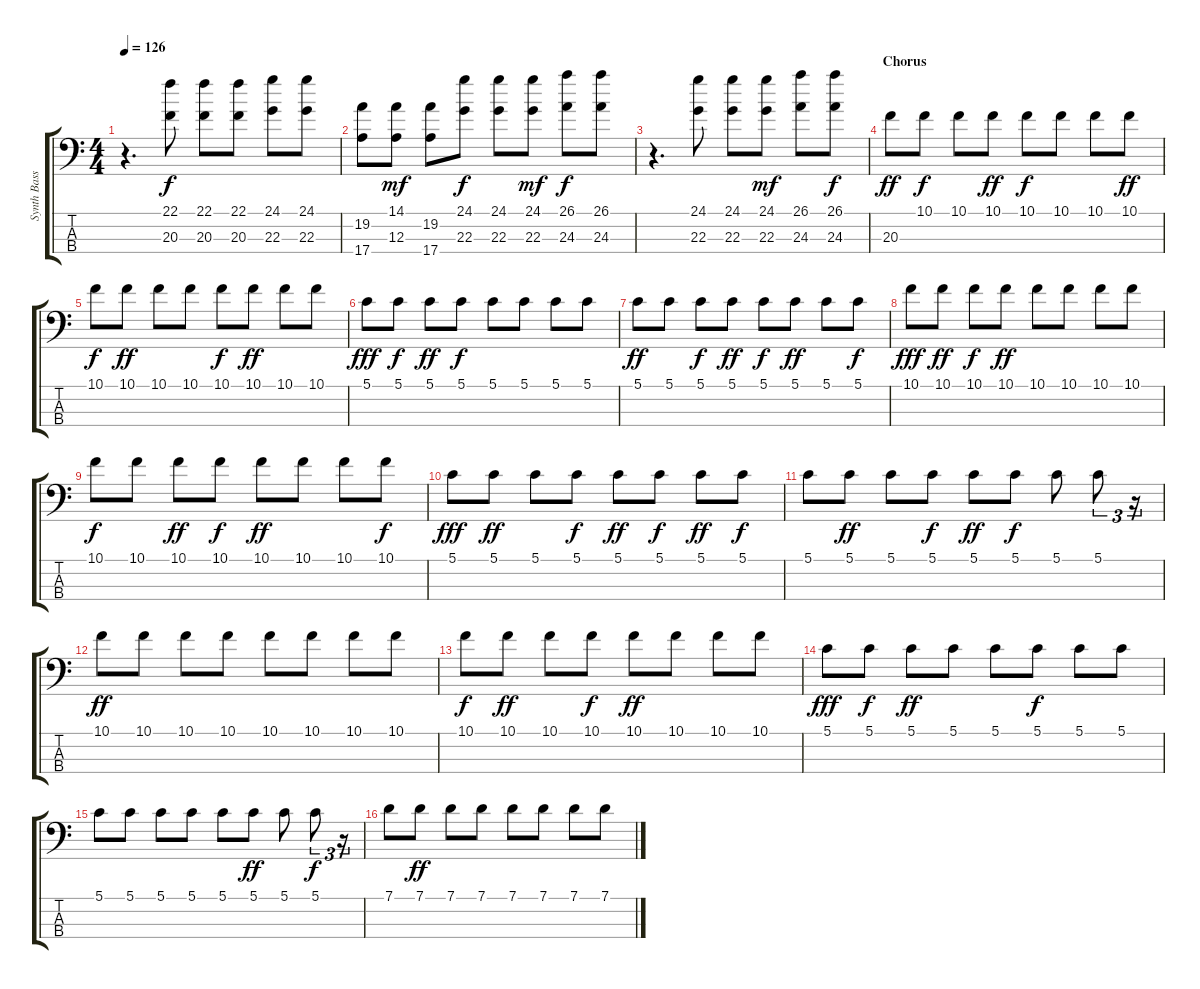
\track ("Synth Bass" "Synth Bass") {instrument synthbass1}
\staff {score tabs}
\tuning (G2 D2 A1 E1) {hide}
\ts (4 4)
\tempo 126
\clef f4
\ks c
r.4{d dy f} (22.1 20.3).8 (22.1 20.3).8 (22.1 20.3).8 (24.1 22.3).8 (24.1 22.3).8 |
(19.2 17.4).8 (14.1 12.3).8{dy mf} (19.2 17.4).8 (24.1 22.3).8{dy f} (24.1 22.3).8 (24.1 22.3).8{dy mf} (26.1 24.3).8{dy f} (26.1 24.3).8 |
r.4{d} (24.1 22.3).8 (24.1 22.3).8 (24.1 22.3).8{dy mf} (26.1 24.3).8 (26.1 24.3).8{dy f} |
\section ("" "Chorus")
20.3.8{dy ff} 10.1.8{dy f} 10.1.8 10.1.8{dy ff} 10.1.8{dy f} 10.1.8 10.1.8 10.1.8{dy ff} |
10.1.8{dy f} 10.1.8{dy ff} 10.1.8 10.1.8 10.1.8{dy f} 10.1.8{dy ff} 10.1.8 10.1.8 |
5.1.8{dy fff} 5.1.8{dy f} 5.1.8{dy ff} 5.1.8{dy f} 5.1.8 5.1.8 5.1.8 5.1.8 |
5.1.8{dy ff} 5.1.8 5.1.8{dy f} 5.1.8{dy ff} 5.1.8{dy f} 5.1.8{dy ff} 5.1.8 5.1.8{dy f} |
10.1.8{dy fff} 10.1.8{dy ff} 10.1.8{dy f} 10.1.8{dy ff} 10.1.8 10.1.8 10.1.8 10.1.8 |
10.1.8{dy f} 10.1.8 10.1.8{dy ff} 10.1.8{dy f} 10.1.8{dy ff} 10.1.8 10.1.8 10.1.8{dy f} |
5.1.8{dy fff} 5.1.8{dy ff} 5.1.8 5.1.8{dy f} 5.1.8{dy ff} 5.1.8{dy f} 5.1.8{dy ff} 5.1.8{dy f} |
5.1.8 5.1.8{dy ff} 5.1.8 5.1.8{dy f} 5.1.8{dy ff} 5.1.8{dy f} 5.1.8 5.1.8{tu (3 2)} r.16{tu (3 2)} |
10.1.8{dy ff} 10.1.8 10.1.8 10.1.8 10.1.8 10.1.8 10.1.8 10.1.8 |
10.1.8{dy f} 10.1.8{dy ff} 10.1.8 10.1.8{dy f} 10.1.8{dy ff} 10.1.8 10.1.8 10.1.8 |
5.1.8{dy fff} 5.1.8{dy f} 5.1.8{dy ff} 5.1.8 5.1.8 5.1.8{dy f} 5.1.8 5.1.8 |
5.1.8 5.1.8 5.1.8 5.1.8 5.1.8 5.1.8{dy ff} 5.1.8 5.1.8{tu (3 2) dy f} r.16{tu (3 2)} |
7.1.8 7.1.8{dy ff} 7.1.8 7.1.8 7.1.8 7.1.8 7.1.8 7.1.8
